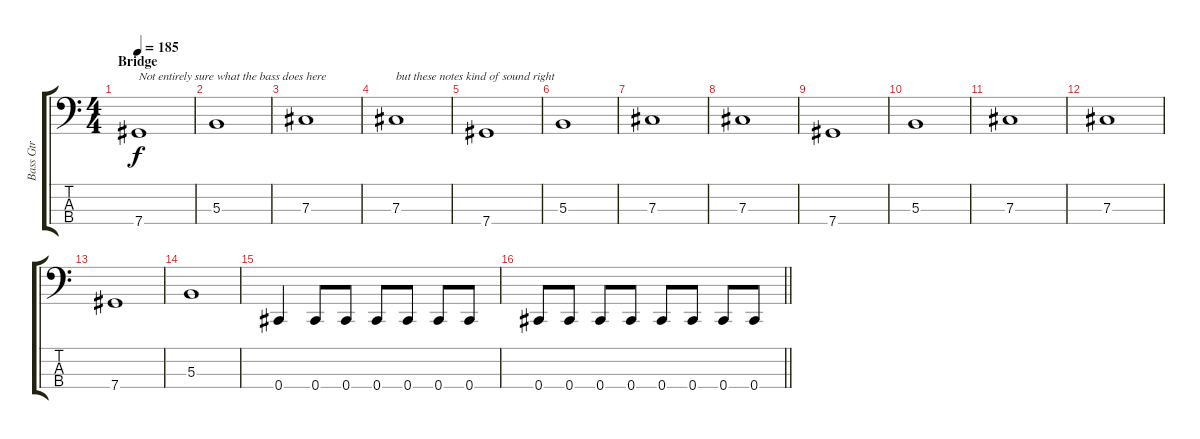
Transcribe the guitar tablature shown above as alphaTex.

\track ("Bass Gtr" "Bass Gtr") {instrument electricbasspick}
\staff {score tabs}
\tuning (E2 B1 Gb1 Db1) {hide}
\ts (4 4)
\section ("" "Bridge")
\tempo 185
\clef f4
\ks c
7.4.1{txt "Not entirely sure what the bass does here" dy f} |
5.3.1 |
7.3.1 |
7.3.1{txt "but these notes kind of sound right"} |
7.4.1 |
5.3.1 |
7.3.1 |
7.3.1 |
7.4.1 |
5.3.1 |
7.3.1 |
7.3.1 |
7.4.1 |
5.3.1 |
0.4.4 0.4.8 0.4.8 0.4.8 0.4.8 0.4.8 0.4.8 |
\barLineRight lightlight
0.4.8 0.4.8 0.4.8 0.4.8 0.4.8 0.4.8 0.4.8 0.4.8
